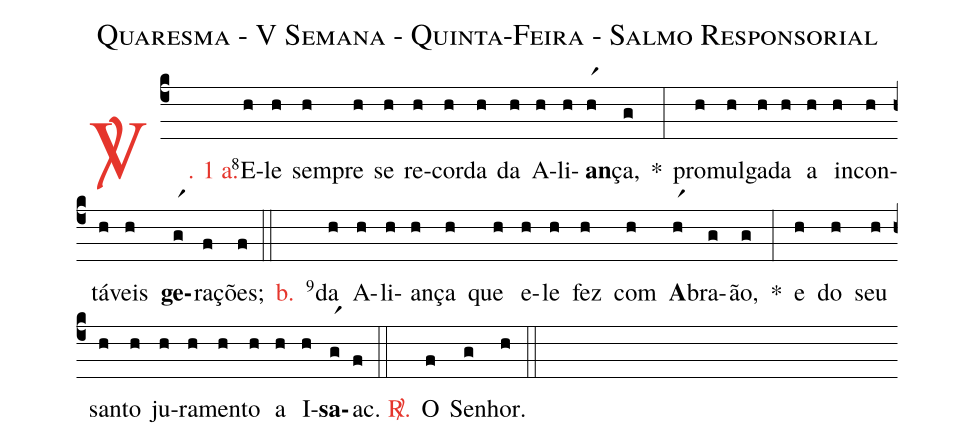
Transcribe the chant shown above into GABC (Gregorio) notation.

name: Quaresma - V Semana - Quinta-Feira - Salmo Responsorial;
%%
(c4)

<c><sp>V/</sp>. 1 a.</c>() <v>\VSup{8}</v>E(h)le(h) sem(h)pre(h) se(h) re(h)cor(h)da(h) da(h) A(h)li(h)<b>an</b>(hr1)ça,(g) *(:)
pro(h)mul(h)ga(h)da(h) a(h) in(h)con(h)tá(h)veis(h) <b>ge</b>(gr1)ra(f)ções;(f)

(::)

<nlba><c>b.</c>() <v>\VSup{9}</v>da</nlba>(h) A(h)li(h)an(h)ça(h) que(h) e(h)le(h) fez(h) com(h) <b>A</b>(hr1)bra(g)ão,(g) *(:)
e(h) do(h) seu(h) san(h)to(h) ju(h)ra(h)men(h)to(h) a(h) I(h)<b>sa</b>(gr1)ac.(f)

(::)

<nlba><c><sp>R/</sp>.</c>() O</nlba>(f) Se(g)nhor.(h)

(::)
